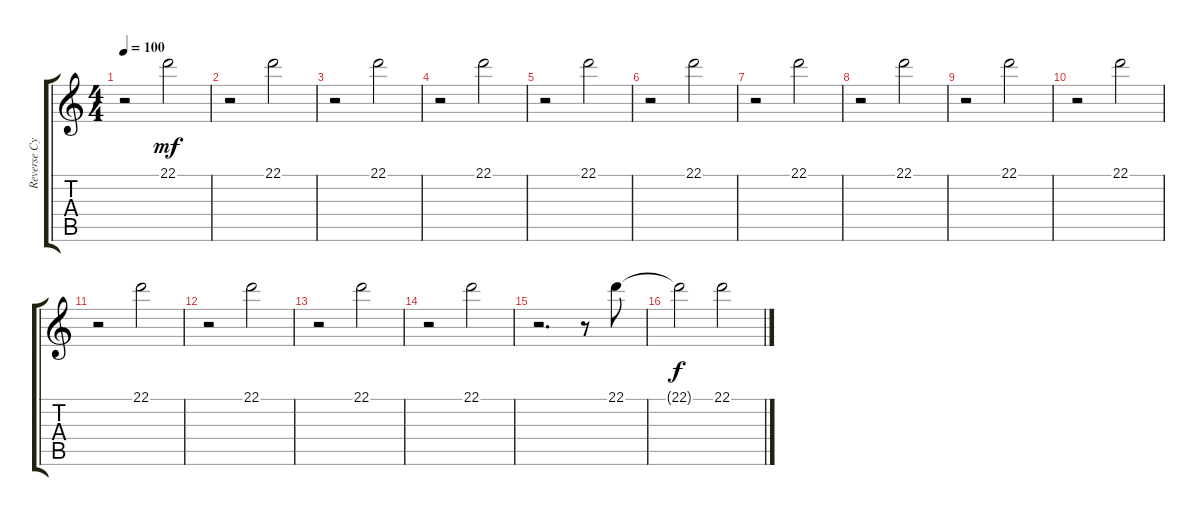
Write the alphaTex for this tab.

\track ("Reverse Cymbal" "Reverse Cy") {instrument reversecymbal}
\staff {score tabs}
\tuning (E4 B3 G3 D3 A2 E2) {hide}
\ts (4 4)
\tempo 100
\clef g2
\ks c
r.2{dy mf} 22.1.2 |
r.2 22.1.2 |
r.2 22.1.2 |
r.2 22.1.2 |
r.2 22.1.2 |
r.2 22.1.2 |
r.2 22.1.2 |
r.2 22.1.2 |
r.2 22.1.2 |
r.2 22.1.2 |
r.2 22.1.2 |
r.2 22.1.2 |
r.2 22.1.2 |
r.2 22.1.2 |
r.2{d} r.8 22.1.8 |
22.1{t}.2{dy f} 22.1.2
